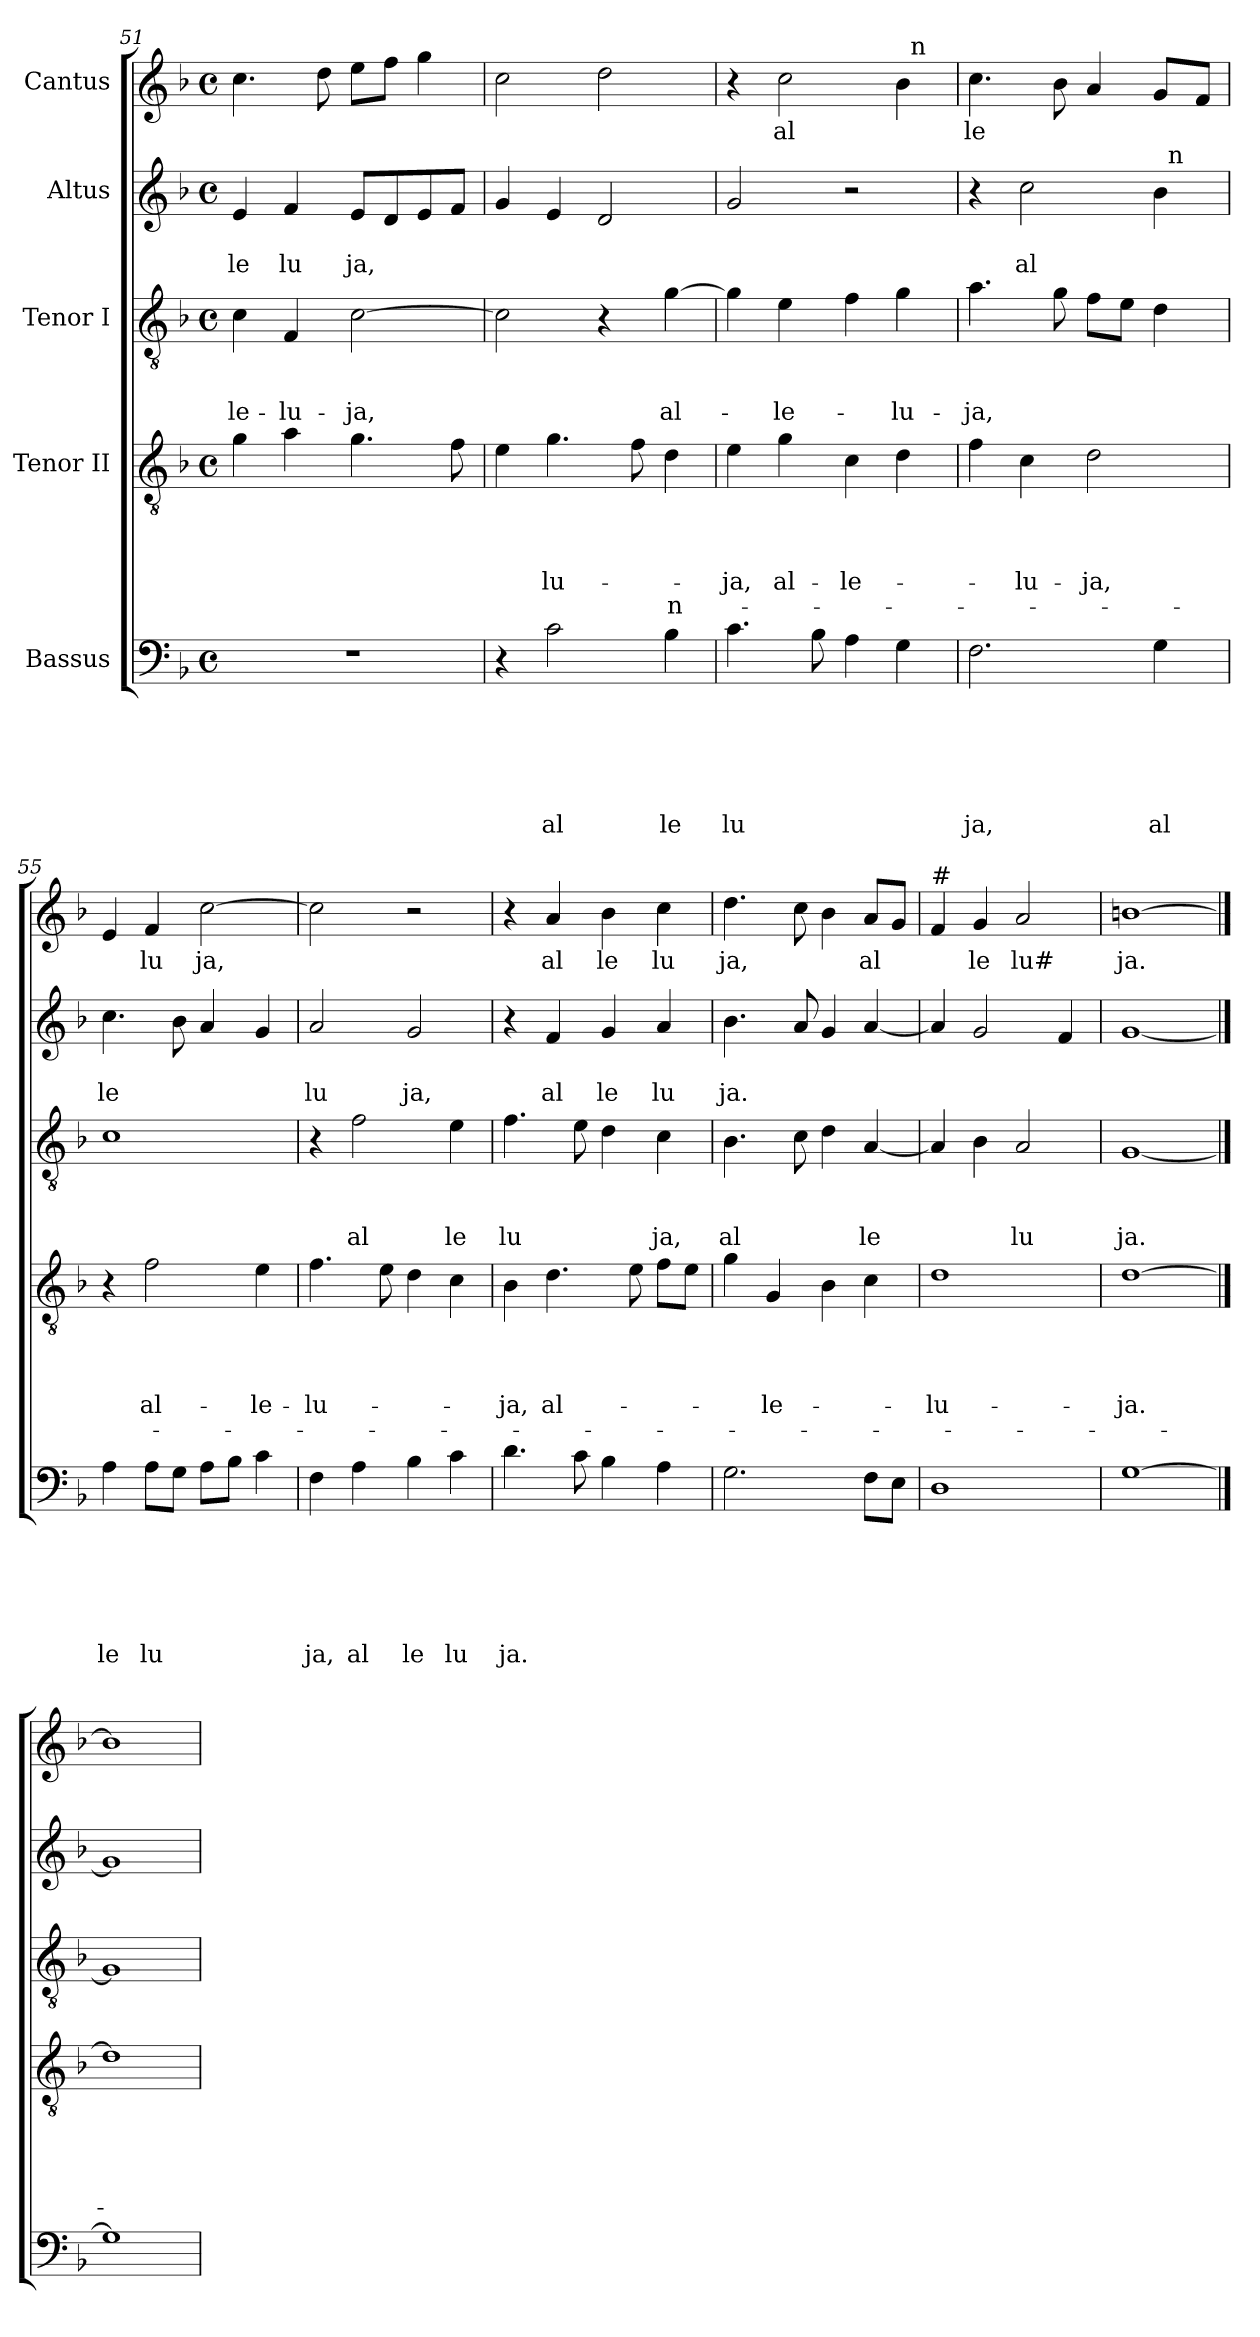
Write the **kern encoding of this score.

**kern	**text	**text	**text	**text	**text	**text	**kern	**text	**text	**text	**text	**text	**kern	**text	**text	**text	**kern	**text	**text	**kern	**text
*part5	*part5	*part5	*part5	*part5	*part5	*part5	*part4	*part4	*part4	*part4	*part4	*part4	*part3	*part3	*part3	*part3	*part2	*part2	*part2	*part1	*part1
*staff5	*staff5	*staff5	*staff5	*staff5	*staff5	*staff5	*staff4	*staff4	*staff4	*staff4	*staff4	*staff4	*staff3	*staff3	*staff3	*staff3	*staff2	*staff2	*staff2	*staff1	*staff1
*I"Bassus	*	*	*	*	*	*	*I"Tenor II	*	*	*	*	*	*I"Tenor I	*	*	*	*I"Altus	*	*	*I"Cantus	*
*clefF4	*	*	*	*	*	*	*clefGv2	*	*	*	*	*	*clefGv2	*	*	*	*clefG2	*	*	*clefG2	*
*k[b-]	*	*	*	*	*	*	*k[b-]	*	*	*	*	*	*k[b-]	*	*	*	*k[b-]	*	*	*k[b-]	*
*F:	*	*	*	*	*	*	*F:	*	*	*	*	*	*F:	*	*	*	*F:	*	*	*F:	*
*M4/4	*	*	*	*	*	*	*M4/4	*	*	*	*	*	*M4/4	*	*	*	*M4/4	*	*	*M4/4	*
*met(c)	*	*	*	*	*	*	*met(c)	*	*	*	*	*	*met(c)	*	*	*	*met(c)	*	*	*met(c)	*
=51	=51	=51	=51	=51	=51	=51	=51	=51	=51	=51	=51	=51	=51	=51	=51	=51	=51	=51	=51	=51	=51
!	!	!	!	!	!	!	!	!	!	!	!	!	!	!	!	!LO:LY:b	!	!	!LO:LY:b	!	!
1r	.	.	.	.	.	.	4g\	.	.	.	.	.	4c\	.	.	-le-	4e/	.	le	4.cc\	.
!	!	!	!	!	!	!	!	!	!	!	!	!	!	!	!	!LO:LY:b	!	!	!LO:LY:b	!	!
.	.	.	.	.	.	.	4a\	.	.	.	.	.	4F/	.	.	-lu-	4f/	.	lu	.	.
.	.	.	.	.	.	.	.	.	.	.	.	.	.	.	.	.	.	.	.	8dd\	.
!	!	!	!	!	!	!	!	!	!	!	!	!	!	!	!	!LO:LY:b	!	!	!LO:LY:b	!	!
.	.	.	.	.	.	.	4.g\	.	.	.	.	.	[>2c\	.	.	-ja,	8e/L	.	ja,	8ee\L	.
.	.	.	.	.	.	.	.	.	.	.	.	.	.	.	.	.	8d/	.	.	8ff\J	.
.	.	.	.	.	.	.	.	.	.	.	.	.	.	.	.	.	8e/	.	.	4gg\	.
.	.	.	.	.	.	.	8f\	.	.	.	.	.	.	.	.	.	8f/J	.	.	.	.
=52	=52	=52	=52	=52	=52	=52	=52	=52	=52	=52	=52	=52	=52	=52	=52	=52	=52	=52	=52	=52	=52
4r	.	.	.	.	.	.	4e\	.	.	.	.	.	2c\]	.	.	.	4g/	.	.	2cc\	.
!	!	!	!	!	!	!LO:LY:b	!	!	!	!	!LO:LY:b	!	!	!	!	!	!	!	!	!	!
2c\	.	.	.	.	.	al	4.g\	.	.	.	-lu-	.	.	.	.	.	4e/	.	.	.	.
.	.	.	.	.	.	.	.	.	.	.	.	.	4r	.	.	.	2d/	.	.	2dd\	.
.	.	.	.	.	.	.	8f\	.	.	.	.	.	.	.	.	.	.	.	.	.	.
!	!	!	!	!	!	!LO:LY:b	!	!	!	!	!	!LO:LY:b	!	!	!	!LO:LY:b	!	!	!	!	!
4B-\	.	.	.	.	.	le	4d\	.	.	.	.	n-	[>4g\	.	.	al-	.	.	.	.	.
=53	=53	=53	=53	=53	=53	=53	=53	=53	=53	=53	=53	=53	=53	=53	=53	=53	=53	=53	=53	=53	=53
!	!	!	!	!	!	!LO:LY:b	!	!	!	!	!LO:LY:b	!	!	!	!	!	!	!	!	!	!
*	*	*	*	*	*	*	*	*	*	*	*	*	*	*	*	*	*	*	*	*^	*
4.c\	.	.	.	.	.	lu	4e\	.	.	.	-ja,	.	4g\]	.	.	.	2g/	.	.	4r	2ryy	.
!	!	!	!	!	!	!	!	!	!	!	!LO:LY:b	!	!	!	!	!LO:LY:b	!	!	!	!	!	!LO:LY:b
.	.	.	.	.	.	.	4g\	.	.	.	al-	.	4e\	.	.	-le-	.	.	.	2cc\	.	al
8B-\	.	.	.	.	.	.	.	.	.	.	.	.	.	.	.	.	.	.	.	.	.	.
!	!	!	!	!	!	!	!	!	!	!	!LO:LY:b	!	!	!	!	!	!	!	!	!	!	!
4A\	.	.	.	.	.	.	4c\	.	.	.	-le-	.	4f\	.	.	.	2r	.	.	.	4ryy	.
!	!	!	!	!	!	!	!	!	!	!	!	!	!	!	!	!LO:LY:b	!	!	!	!	!	!
4G\	.	.	.	.	.	.	4d\	.	.	.	.	.	4g\	.	.	-lu-	.	.	.	4b-\	32ryy	.
!	!	!	!	!	!	!	!	!	!	!	!	!	!	!	!	!	!	!	!	!	!LO:TX:a:t=n	!
.	.	.	.	.	.	.	.	.	.	.	.	.	.	.	.	.	.	.	.	.	8..ryy	.
!!LO:LB:g=z
=54	=54	=54	=54	=54	=54	=54	=54	=54	=54	=54	=54	=54	=54	=54	=54	=54	=54	=54	=54	=54	=54	=54
!	!	!	!	!	!	!LO:LY:b	!	!	!	!	!	!	!	!	!	!LO:LY:b	!	!	!	!	!	!LO:LY:b
*	*	*	*	*	*	*	*	*	*	*	*	*	*	*	*	*	*^	*	*	*v	*v	*
2.F\	.	.	.	.	.	ja,	4f\	.	.	.	.	.	4.a\	.	.	-ja,	4r	2ryy	.	.	4.cc\	le
!	!	!	!	!	!	!	!	!	!	!	!LO:LY:b	!	!	!	!	!	!	!	!	!LO:LY:b	!	!
.	.	.	.	.	.	.	4c\	.	.	.	-lu-	.	.	.	.	.	2cc\	.	.	al	.	.
.	.	.	.	.	.	.	.	.	.	.	.	.	8g\	.	.	.	.	.	.	.	8b-\	.
!	!	!	!	!	!	!	!	!	!	!	!LO:LY:b	!	!	!	!	!	!	!	!	!	!	!
.	.	.	.	.	.	.	2d\	.	.	.	-ja,	.	8f\L	.	.	.	.	4ryy	.	.	4a/	.
.	.	.	.	.	.	.	.	.	.	.	.	.	8e\J	.	.	.	.	.	.	.	.	.
!	!	!	!	!	!	!LO:LY:b	!	!	!	!	!	!	!	!	!	!	!	!	!	!	!	!
4G\	.	.	.	.	.	al	.	.	.	.	.	.	4d\	.	.	.	4b-\	32ryy	.	.	8g/L	.
!	!	!	!	!	!	!	!	!	!	!	!	!	!	!	!	!	!	!LO:TX:a:t=n	!	!	!	!
.	.	.	.	.	.	.	.	.	.	.	.	.	.	.	.	.	.	8..ryy	.	.	.	.
.	.	.	.	.	.	.	.	.	.	.	.	.	.	.	.	.	.	.	.	.	8f/J	.
=55	=55	=55	=55	=55	=55	=55	=55	=55	=55	=55	=55	=55	=55	=55	=55	=55	=55	=55	=55	=55	=55	=55
!	!	!	!	!	!	!LO:LY:b	!	!	!	!	!	!	!	!	!	!	!	!	!	!LO:LY:b	!	!
*	*	*	*	*	*	*	*	*	*	*	*	*	*	*	*	*	*v	*v	*	*	*	*
4A\	.	.	.	.	.	le	4r	.	.	.	.	.	1c	.	.	.	4.cc\	.	le	4e/	.
!	!	!	!	!	!	!LO:LY:b	!	!	!	!	!LO:LY:b	!	!	!	!	!	!	!	!	!	!LO:LY:b
8A\L	.	.	.	.	.	lu	2f\	.	.	.	al-	.	.	.	.	.	.	.	.	4f/	lu
8G\J	.	.	.	.	.	.	.	.	.	.	.	.	.	.	.	.	8b-\	.	.	.	.
!	!	!	!	!	!	!	!	!	!	!	!	!	!	!	!	!	!	!	!	!	!LO:LY:b
8A\L	.	.	.	.	.	.	.	.	.	.	.	.	.	.	.	.	4a/	.	.	[>2cc\	ja,
8B-\J	.	.	.	.	.	.	.	.	.	.	.	.	.	.	.	.	.	.	.	.	.
!	!	!	!	!	!	!	!	!	!	!	!LO:LY:b	!	!	!	!	!	!	!	!	!	!
4c\	.	.	.	.	.	.	4e\	.	.	.	-le-	.	.	.	.	.	4g/	.	.	.	.
=56	=56	=56	=56	=56	=56	=56	=56	=56	=56	=56	=56	=56	=56	=56	=56	=56	=56	=56	=56	=56	=56
!	!	!	!	!	!	!LO:LY:b	!	!	!	!	!LO:LY:b	!	!	!	!	!	!	!	!LO:LY:b	!	!
4F\	.	.	.	.	.	ja,	4.f\	.	.	.	-lu-	.	4r	.	.	.	2a/	.	lu	2cc\]	.
!	!	!	!	!	!	!LO:LY:b	!	!	!	!	!	!	!	!	!	!LO:LY:b	!	!	!	!	!
4A\	.	.	.	.	.	al	.	.	.	.	.	.	2f\	.	.	al	.	.	.	.	.
.	.	.	.	.	.	.	8e\	.	.	.	.	.	.	.	.	.	.	.	.	.	.
!	!	!	!	!	!	!LO:LY:b	!	!	!	!	!	!	!	!	!	!	!	!	!LO:LY:b	!	!
4B-\	.	.	.	.	.	le	4d\	.	.	.	.	.	.	.	.	.	2g/	.	ja,	2r	.
!	!	!	!	!	!	!LO:LY:b	!	!	!	!	!	!	!	!	!	!LO:LY:b	!	!	!	!	!
4c\	.	.	.	.	.	lu	4c\	.	.	.	.	.	4e\	.	.	le	.	.	.	.	.
=57	=57	=57	=57	=57	=57	=57	=57	=57	=57	=57	=57	=57	=57	=57	=57	=57	=57	=57	=57	=57	=57
!	!	!	!	!	!	!LO:LY:b	!	!	!	!	!LO:LY:b	!	!	!	!	!LO:LY:b	!	!	!	!	!
4.d\	.	.	.	.	.	ja.	4B-\	.	.	.	-ja,	.	4.f\	.	.	lu	4r	.	.	4r	.
!	!	!	!	!	!	!	!	!	!	!	!LO:LY:b	!	!	!	!	!	!	!	!LO:LY:b	!	!LO:LY:b
.	.	.	.	.	.	.	4.d\	.	.	.	al-	.	.	.	.	.	4f/	.	al	4a/	al
8c\	.	.	.	.	.	.	.	.	.	.	.	.	8e\	.	.	.	.	.	.	.	.
!	!	!	!	!	!	!	!	!	!	!	!	!	!	!	!	!	!	!	!LO:LY:b	!	!LO:LY:b
4B-\	.	.	.	.	.	.	.	.	.	.	.	.	4d\	.	.	.	4g/	.	le	4b-\	le
.	.	.	.	.	.	.	8e\	.	.	.	.	.	.	.	.	.	.	.	.	.	.
!	!	!	!	!	!	!	!	!	!	!	!	!	!	!	!	!LO:LY:b	!	!	!LO:LY:b	!	!LO:LY:b
4A\	.	.	.	.	.	.	8f\L	.	.	.	.	.	4c\	.	.	ja,	4a/	.	lu	4cc\	lu
.	.	.	.	.	.	.	8e\J	.	.	.	.	.	.	.	.	.	.	.	.	.	.
=58	=58	=58	=58	=58	=58	=58	=58	=58	=58	=58	=58	=58	=58	=58	=58	=58	=58	=58	=58	=58	=58
!	!	!	!	!	!	!	!	!	!	!	!	!	!	!	!	!LO:LY:b	!	!	!LO:LY:b	!	!LO:LY:b
2.G\	.	.	.	.	.	.	4g\	.	.	.	.	.	4.B-\	.	.	al	4.b-\	.	ja.	4.dd\	ja,
!	!	!	!	!	!	!	!	!	!	!	!LO:LY:b	!	!	!	!	!	!	!	!	!	!
.	.	.	.	.	.	.	4G/	.	.	.	-le-	.	.	.	.	.	.	.	.	.	.
.	.	.	.	.	.	.	.	.	.	.	.	.	8c\	.	.	.	8a/	.	.	8cc\	.
.	.	.	.	.	.	.	4B-\	.	.	.	.	.	4d\	.	.	.	4g/	.	.	4b-\	.
!	!	!	!	!	!	!	!	!	!	!	!	!	!	!	!	!LO:LY:b	!	!	!	!	!LO:LY:b
8F\L	.	.	.	.	.	.	4c\	.	.	.	.	.	[<4A/	.	.	le	[<4a/	.	.	8a/L	al
8E\J	.	.	.	.	.	.	.	.	.	.	.	.	.	.	.	.	.	.	.	8g/J	.
=59	=59	=59	=59	=59	=59	=59	=59	=59	=59	=59	=59	=59	=59	=59	=59	=59	=59	=59	=59	=59	=59
!	!	!	!	!	!	!	!	!	!	!	!	!	!	!	!	!	!	!	!	!LO:TX:a:t=#	!
!	!	!	!	!	!	!	!	!	!	!	!LO:LY:b	!	!	!	!	!	!	!	!	!	!
1D	.	.	.	.	.	.	1d	.	.	.	-lu-	.	4A/]	.	.	.	4a/]	.	.	4f/	.
!	!	!	!	!	!	!	!	!	!	!	!	!	!	!	!	!	!	!	!	!	!LO:LY:b
.	.	.	.	.	.	.	.	.	.	.	.	.	4B-\	.	.	.	2g/	.	.	4g/	le
!	!	!	!	!	!	!	!	!	!	!	!	!	!	!	!	!LO:LY:b	!	!	!	!	!LO:LY:b
.	.	.	.	.	.	.	.	.	.	.	.	.	2A/	.	.	lu	.	.	.	2a/	lu#
.	.	.	.	.	.	.	.	.	.	.	.	.	.	.	.	.	4f/	.	.	.	.
=60	=60	=60	=60	=60	=60	=60	=60	=60	=60	=60	=60	=60	=60	=60	=60	=60	=60	=60	=60	=60	=60
!	!	!	!	!	!	!	!	!	!	!	!LO:LY:b	!	!	!	!	!LO:LY:b	!	!	!	!	!LO:LY:b
[1G	.	.	.	.	.	.	[1d	.	.	.	-ja.	.	[1G	.	.	ja.	[1g	.	.	[1bn	ja.
==61	==61	==61	==61	==61	==61	==61	==61	==61	==61	==61	==61	==61	==61	==61	==61	==61	==61	==61	==61	==61	==61
1G]	.	.	.	.	.	.	1d]	.	.	.	.	.	1G]	.	.	.	1g]	.	.	1b]	.
=	=	=	=	=	=	=	=	=	=	=	=	=	=	=	=	=	=	=	=	=	=
*-	*-	*-	*-	*-	*-	*-	*-	*-	*-	*-	*-	*-	*-	*-	*-	*-	*-	*-	*-	*-	*-
